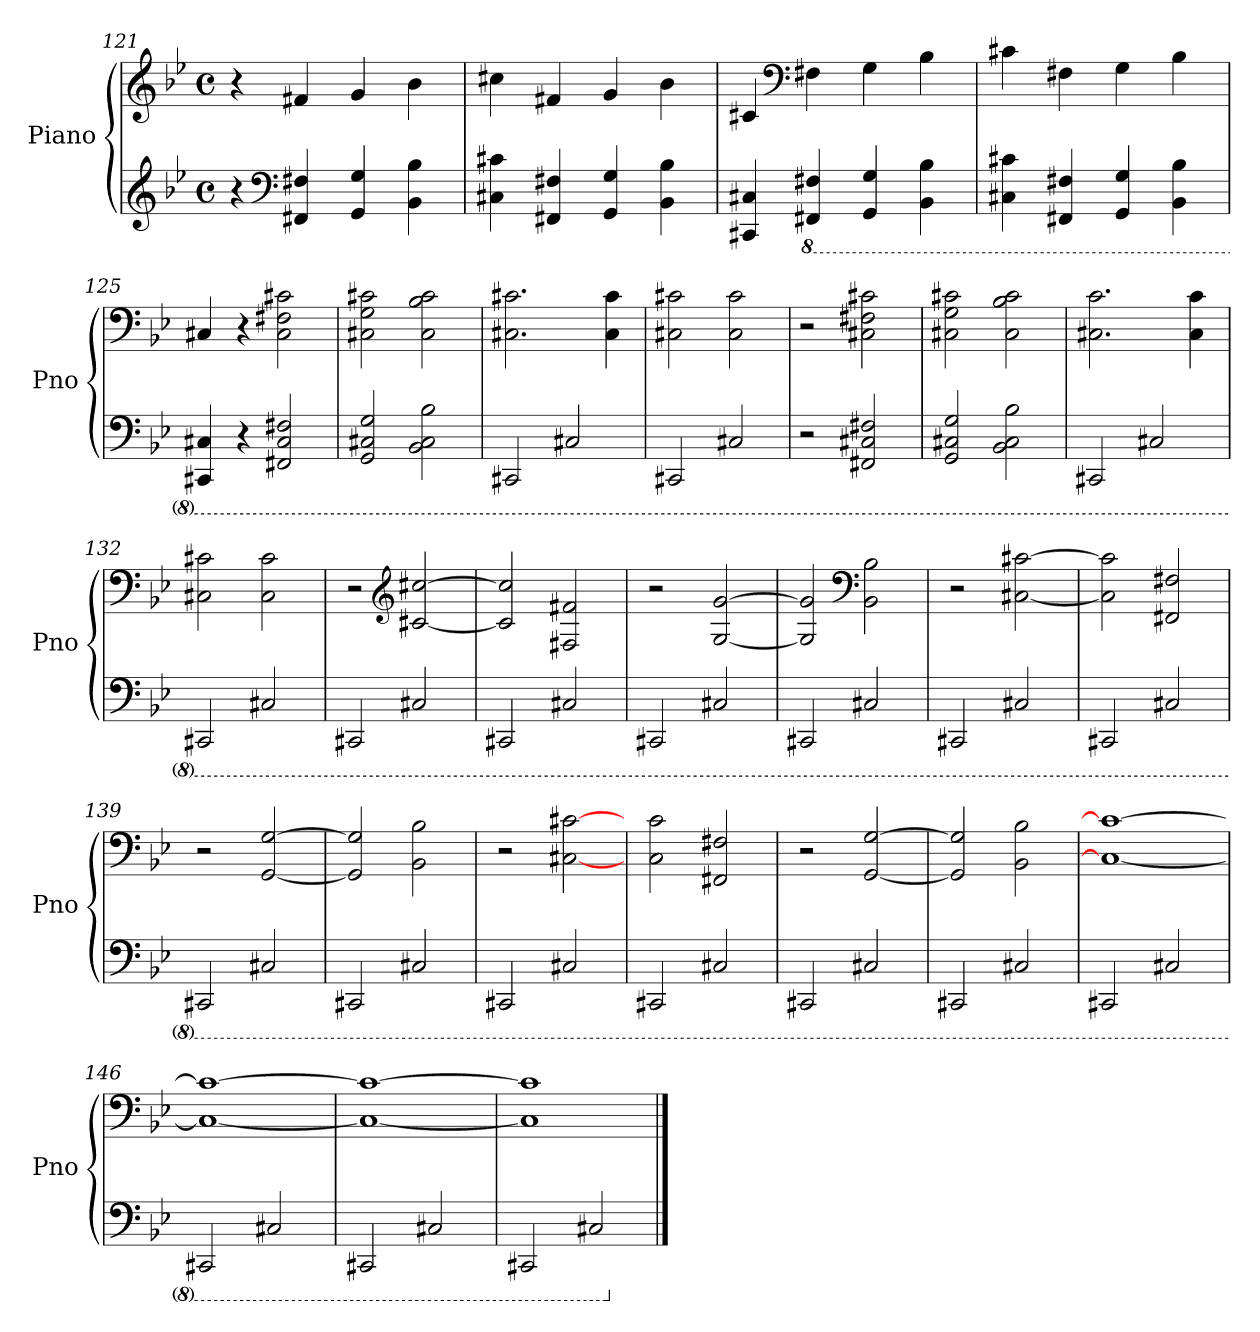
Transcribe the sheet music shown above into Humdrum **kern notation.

**kern	**kern
*part2	*part1
*staff2	*staff1
*I"Piano	*I"Piano
*I'Pno	*I'Pno
*clefG2	*clefG2
*k[b-e-]	*k[b-e-]
*M4/4	*M4/4
*met(c)	*met(c)
=121	=121
4r	4r
*clefF4	*
4FF#X/ 4F#X/	4f#X/
4GG/ 4G/	4g/
4BB-\ 4B-\	4b-\
!!LO:LB:g=z
=122	=122
4C#X\ 4c#X\	4cc#X\
4FF#X/ 4F#X/	4f#X/
4GG/ 4G/	4g/
4BB-\ 4B-\	4b-\
=123	=123
4CC#X/ 4C#X/	4c#X/
*	*clefF4
*8ba	*
4FFF#X/ 4FF#X/	4F#X\
4GGG/ 4GG/	4G\
4BBB-\ 4BB-\	4B-\
=124	=124
4CC#X\ 4C#X\	4c#X\
4FFF#X/ 4FF#X/	4F#X\
4GGG/ 4GG/	4G\
4BBB-\ 4BB-\	4B-\
=125	=125
4CCC#X/ 4CC#X/	4C#X/
4r	4r
2FFF#X/ 2CC#/ 2FF#X/	2C#\ 2F#X\ 2c#X\
=126	=126
2GGG/ 2CC#X/ 2GG/	2C#X\ 2G\ 2c#X\
2BBB-\ 2CC#\ 2BB-\	2C#\ 2B-\ 2c#\
=127	=127
2CCC#X/	2.C#X\ 2.c#X\
2CC#X/	.
.	4C#\ 4c#\
!!LO:LB:g=z
=128	=128
2CCC#X/	2C#X\ 2c#X\
2CC#X/	2C#\ 2c#\
=129	=129
2r	2r
2FFF#X/ 2CC#X/ 2FF#X/	2C#X\ 2F#X\ 2c#X\
=130	=130
2GGG/ 2CC#X/ 2GG/	2C#X\ 2G\ 2c#X\
2BBB-\ 2CC#\ 2BB-\	2C#\ 2B-\ 2c#\
=131	=131
2CCC#X/	2.C#X\ 2.c\
2CC#X/	.
.	4C#\ 4c\
=132	=132
2CCC#X/	2C#X\ 2c#X\
2CC#X/	2C#\ 2c#\
=133	=133
2CCC#X/	2r
*	*clefG2
2CC#X/	[2c#X/ [2cc#X/
=134	=134
2CCC#X/	2c#/] 2cc#/]
2CC#X/	2F#X/ 2f#X/
!!LO:LB:g=z
=135	=135
2CCC#X/	2r
2CC#X/	[2G/ [2g/
=136	=136
2CCC#X/	2G/] 2g/]
*	*clefF4
2CC#X/	2BB-\ 2B-\
=137	=137
2CCC#X/	2r
2CC#X/	[2C#X\ [2c#X\
=138	=138
2CCC#X/	2C#\] 2c#\]
2CC#X/	2FF#X/ 2F#X/
=139	=139
2CCC#X/	2r
2CC#X/	[2GG/ [2G/
=140	=140
2CCC#X/	2GG/] 2G/]
2CC#X/	2BB-\ 2B-\
=141	=141
2CCC#X/	2r
2CC#X/	[2C#X\ [2c#X\
!!LO:LB:g=z
=142	=142
2CCC#X/	2C\ 2c\
2CC#X/	2FF#X/ 2F#X/
=143	=143
2CCC#X/	2r
2CC#X/	[2GG/ [2G/
=144	=144
2CCC#X/	2GG/] 2G/]
2CC#X/	2BB-\ 2B-\
=145	=145
2CCC#X/	1C#_ 1c#_
2CC#X/	.
=146	=146
2CCC#X/	1C#_ 1c#_
2CC#X/	.
=147	=147
2CCC#X/	1C#_ 1c#_
2CC#X/	.
=148	=148
2CCC#X/	1C#] 1c#]
2CC#X/	.
*X8ba	*
==	==
*-	*-
